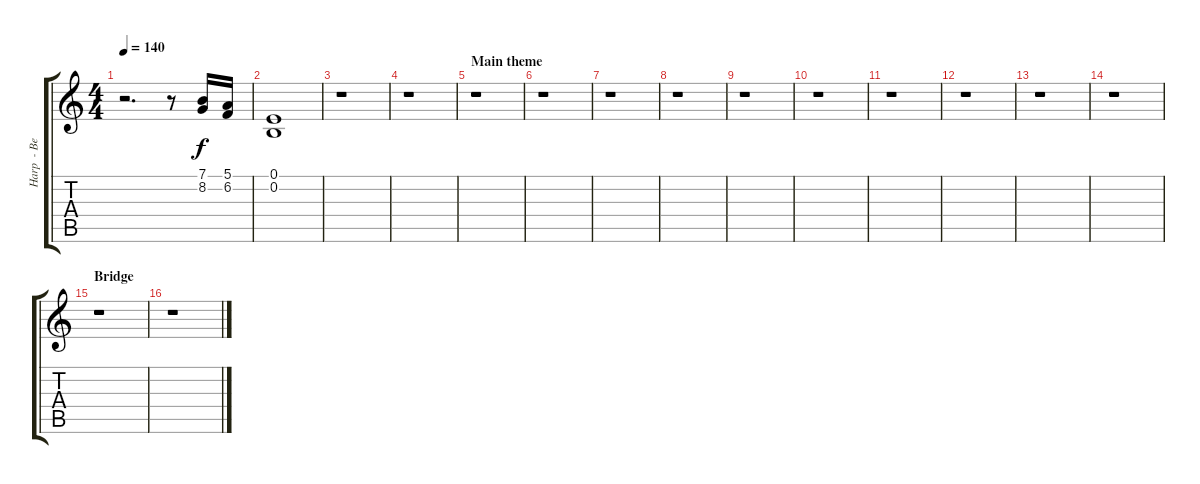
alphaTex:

\track ("Harp  - Bells" "Harp  - Be") {instrument orchestralharp}
\staff {score tabs}
\tuning (E4 B3 G3 D3 A2 E2) {hide}
\ts (4 4)
\tempo 140
\clef g2
\ks c
r.2{d dy f} r.8 (7.1 8.2).16 (5.1 6.2).16 |
(0.1 0.2).1 |
r.1 |
r.1 |
\section ("" "Main theme")
r.1 |
r.1 |
r.1 |
r.1 |
r.1 |
r.1 |
r.1 |
r.1 |
r.1 |
r.1 |
\section ("" "Bridge")
r.1 |
r.1
